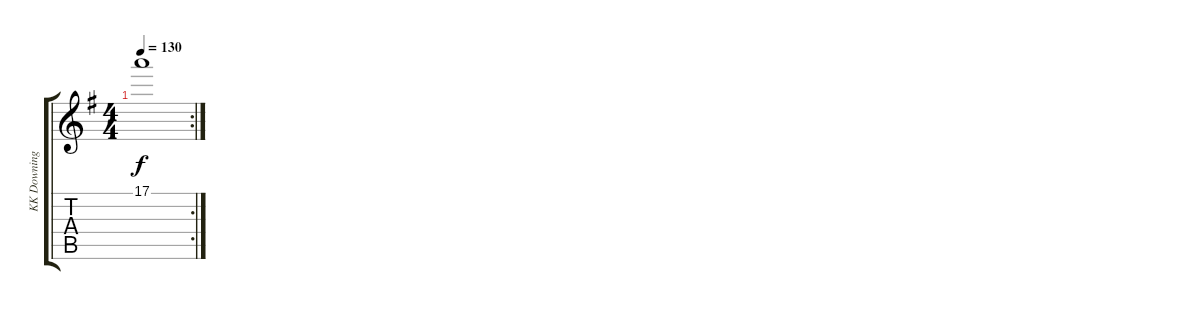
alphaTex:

\track ("KK Downing" "KK Downing") {instrument distortionguitar}
\staff {score tabs}
\tuning (E4 B3 G3 D3 A2 E2) {hide}
\rc 2
\ts (4 4)
\tempo 130
\clef g2
\ks g
17.1{t}.1{dy f}
